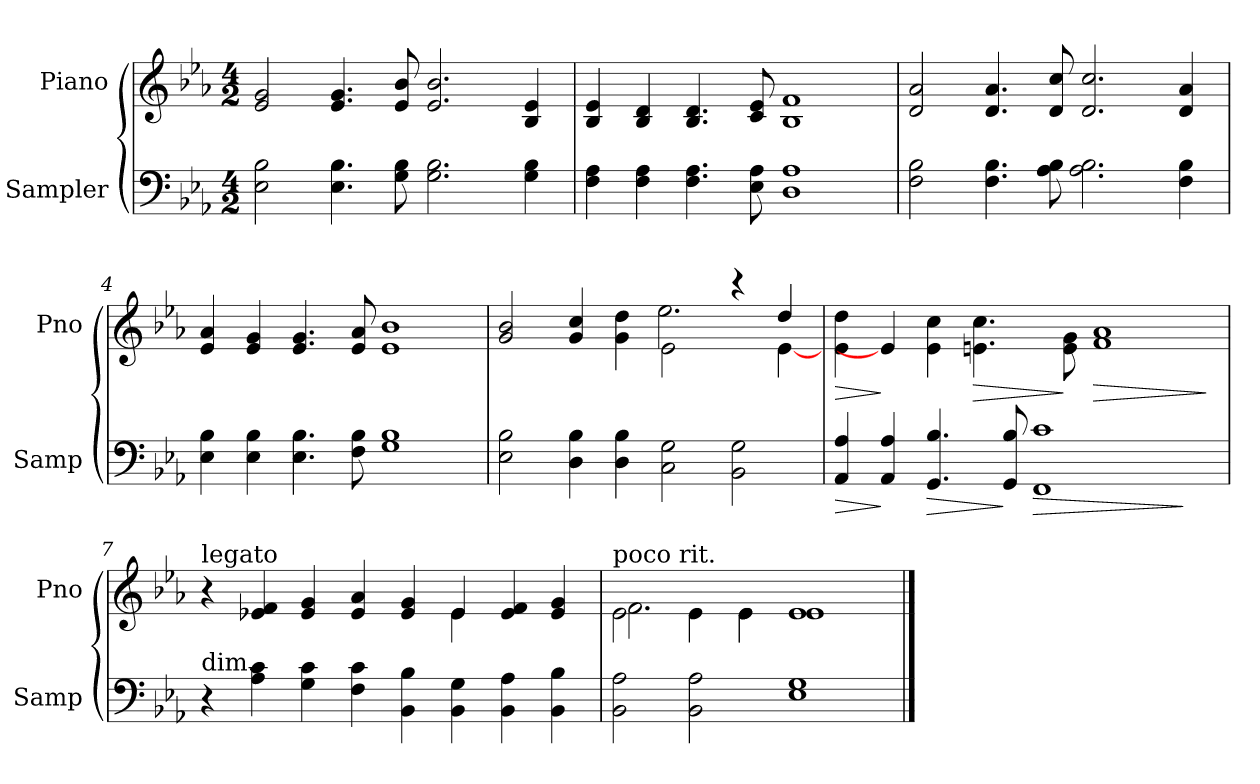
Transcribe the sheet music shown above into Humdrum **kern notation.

**kern	**dynam	**kern	**dynam
*part2	*part2	*part1	*part1
*staff2	*staff2	*staff1	*staff1
*I"Sampler	*	*I"Piano	*
*I'Samp	*	*I'Pno	*
*clefF4	*	*clefG2	*
*k[b-e-a-]	*	*k[b-e-a-]	*
*E-:	*	*E-:	*
*M4/2	*	*M4/2	*
=1	=1	=1	=1
2E- 2B-	.	2e- 2g	.
4.E- 4.B-	.	4.e- 4.g	.
8G 8B-	.	8e- 8b-	.
2.G 2.B-	.	2.e- 2.b-	.
4G 4B-	.	4B- 4e-	.
=2	=2	=2	=2
4F 4A-	.	4B- 4e-	.
4F 4A-	.	4B- 4d	.
4.F 4.A-	.	4.B- 4.d	.
8E- 8A-	.	8c 8e-	.
1D 1A-	.	1B- 1f	.
=3	=3	=3	=3
2F 2B-	.	2d 2a-	.
4.F 4.B-	.	4.d 4.a-	.
8A- 8B-	.	8d 8cc	.
2.A- 2.B-	.	2.d 2.cc	.
4F 4B-	.	4d 4a-	.
=4	=4	=4	=4
4E- 4B-	.	4e- 4a-	.
4E- 4B-	.	4e- 4g	.
4.E- 4.B-	.	4.e- 4.g	.
8F 8B-	.	8e- 8a-	.
1G 1B-	.	1e- 1b-	.
=5	=5	=5	=5
*	*	*^	*
2E-\ 2B-\	.	2g 2b-	1ryy	.
4D\ 4B-\	.	4g 4cc	.	.
4D\ 4B-\	.	4g 4dd	.	.
2C\ 2G\	.	2e-\	2.ee-	.
2BB-\ 2G\	.	4r	.	.
.	.	4dd/	[4e-	.
=6	=6	=6	=6	=6
!	!LO:HP:b	!	!	!LO:HP:b
*	*	*v	*v	*
4AA-/ 4A-/	>	4e-\ 4dd\	>
4AA-/ 4A-/	]	4e-]	]
!	!LO:HP:b	!	!
4.GG/ 4.B-/	>	4e-\ 4cc\	.
!	!	!	!LO:HP:b
.	.	4.en\ 4.cc\	>
8GG/ 8B-/	]	.	.
!	!LO:HP:b	!	!
1FF\ 1c\	>	.	.
.	.	8e\ 8g\	]
!	!	!	!LO:HP:b
.	.	1f 1a-	>
4ryy	]	.	.
.	.	.	]
=7	=7	=7	=7
*	*	*^	*
!	!	!LO:TX:t=legato	!	!
!LO:TX:t=dim.	!	!	!	!
4r	.	4r	4ryy	.
*	*	*v	*v	*
4A-\ 4c\	.	4e-X 4f	.
4G\ 4c\	.	4e- 4g	.
4F\ 4c\	.	4e- 4a-	.
4BB-\ 4B-\	.	4e- 4g	.
*	*	*^	*
4BB-\ 4G\	.	4e-/	4e-	.
4BB-\ 4A-\	.	4e- 4f	2ryy	.
4BB-\ 4B-\	.	4e- 4g	.	.
=8	=8	=8	=8	=8
!	!	!LO:TX:t=poco rit.	!	!
2BB-\ 2A-\	.	2e-\	2.f	.
2BB-\ 2A-\	.	4e-\	.	.
.	.	4e-\	4e-	.
1E-\ 1G\	.	1e-/	1e-	.
*	*	*v	*v	*
==	==	==	==
*-	*-	*-	*-
